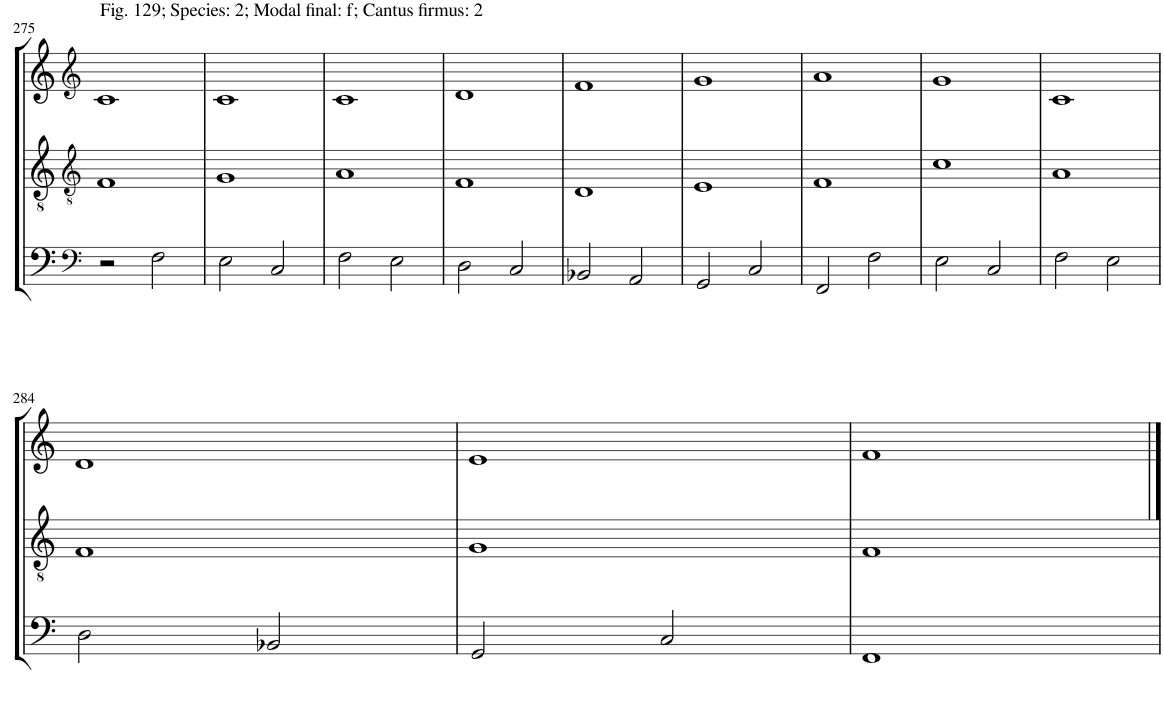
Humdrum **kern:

**kern	**kern	**kern
*part3	*part2	*part1
*staff3	*staff2	*staff1
*I"Piano	*I"Piano	*I"Piano
*I'Pno	*I'Pno	*I'Pno
!!LO:PB:g=z
*clefF4	*clefGv2	*clefG2
*k[]	*k[]	*k[]
*M4/4	*M4/4	*M4/4
=275	=275	=275
!	!	!LO:TX:a:t=Fig. 129; Species&colon; 2; Modal final&colon; f; Cantus firmus&colon; 2
2r	1F	1c
2F\	.	.
=276	=276	=276
2E\	1G	1c
2C/	.	.
=277	=277	=277
2F\	1A	1c
2E\	.	.
=278	=278	=278
2D\	1F	1d
2C/	.	.
=279	=279	=279
2BB-X/	1D	1f
2AA/	.	.
=280	=280	=280
2GG/	1E	1g
2C/	.	.
=281	=281	=281
2FF/	1F	1a
2F\	.	.
=282	=282	=282
2E\	1c	1g
2C/	.	.
=283	=283	=283
2F\	1A	1c
2E\	.	.
!!LO:LB:g=z
=284	=284	=284
2D\	1F	1d
2BB-X/	.	.
=285	=285	=285
2GG/	1G	1e
2C/	.	.
=286	=286	=286
1FF	1F	1f
==	==	==
*-	*-	*-
